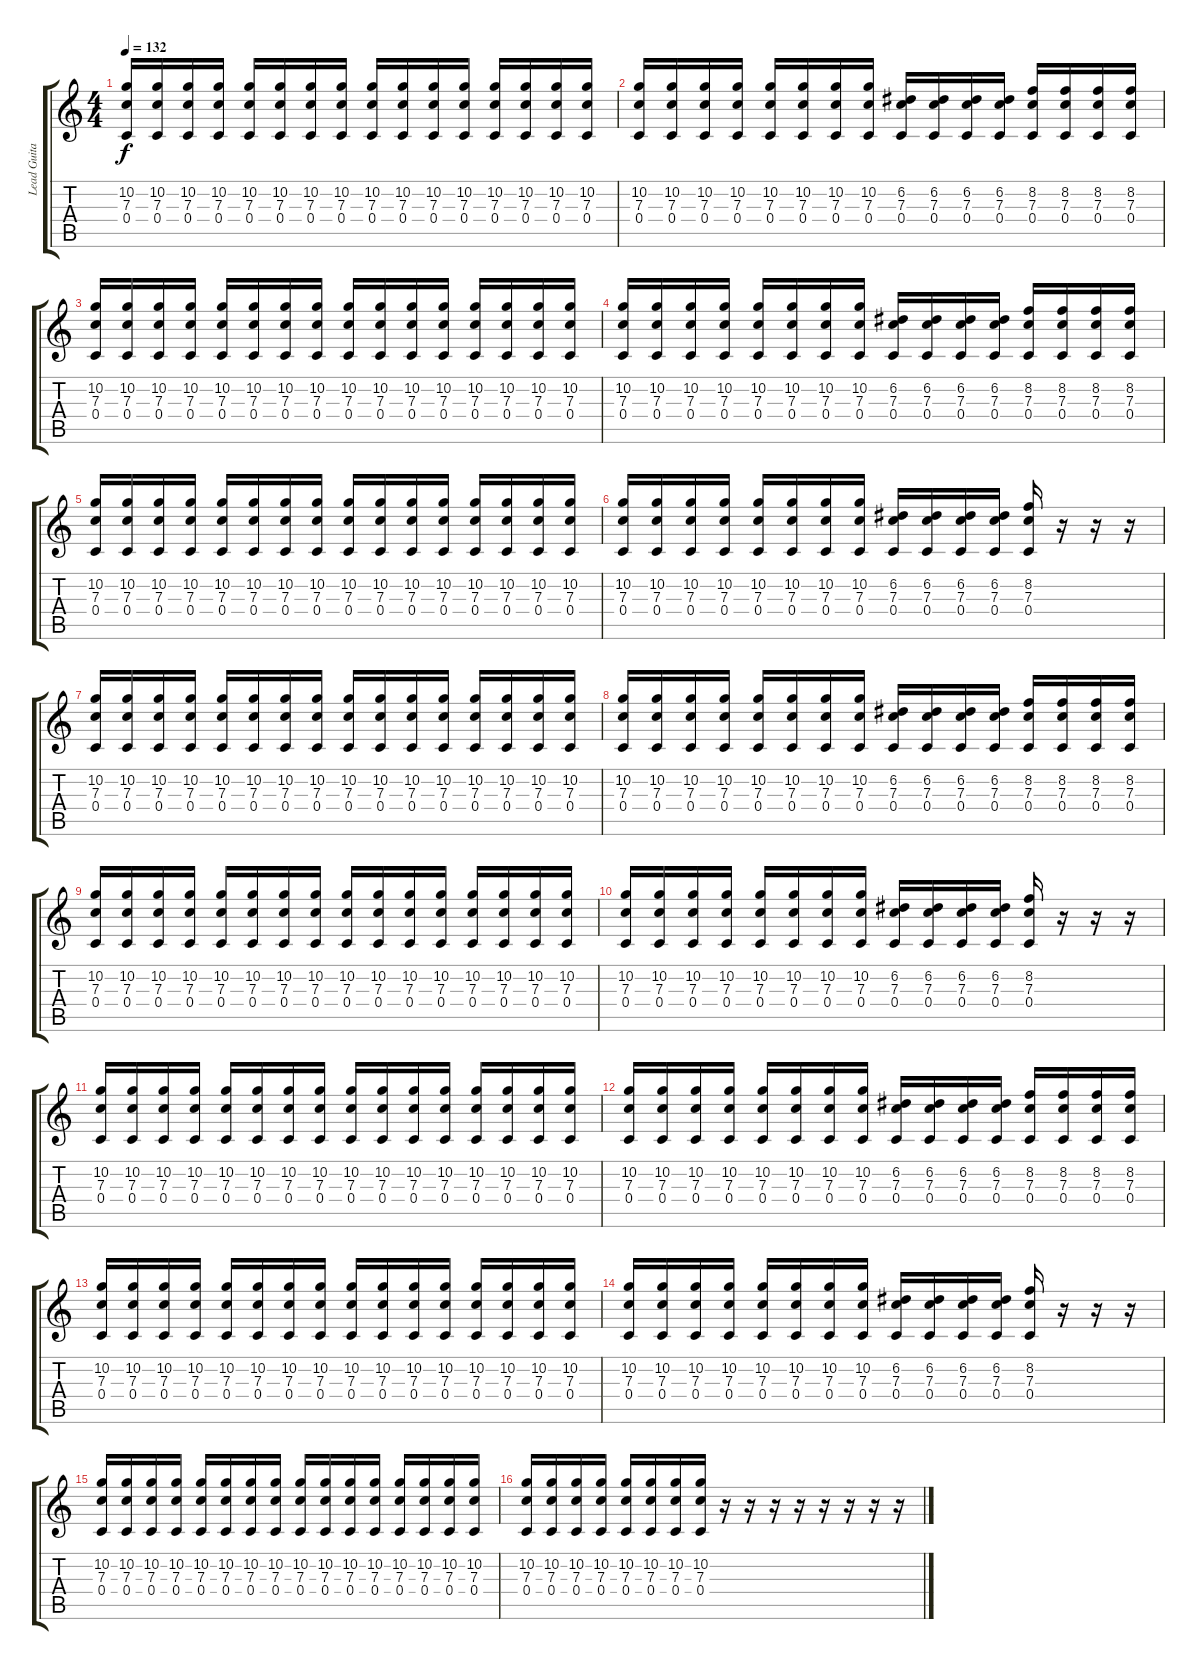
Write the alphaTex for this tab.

\track ("Lead Guitar " "Lead Guita") {instrument distortionguitar}
\staff {score tabs}
\tuning (D4 A3 F3 C3 G2 C2) {hide}
\ts (4 4)
\tempo 132
\clef g2
\ks c
(10.2 7.3 0.4).16{dy f instrument distortionguitar} (10.2 7.3 0.4).16 (10.2 7.3 0.4).16 (10.2 7.3 0.4).16 (10.2 7.3 0.4).16 (10.2 7.3 0.4).16 (10.2 7.3 0.4).16 (10.2 7.3 0.4).16 (10.2 7.3 0.4).16 (10.2 7.3 0.4).16 (10.2 7.3 0.4).16 (10.2 7.3 0.4).16 (10.2 7.3 0.4).16 (10.2 7.3 0.4).16 (10.2 7.3 0.4).16 (10.2 7.3 0.4).16 |
(10.2 7.3 0.4).16 (10.2 7.3 0.4).16 (10.2 7.3 0.4).16 (10.2 7.3 0.4).16 (10.2 7.3 0.4).16 (10.2 7.3 0.4).16 (10.2 7.3 0.4).16 (10.2 7.3 0.4).16 (6.2 7.3 0.4).16 (6.2 7.3 0.4).16 (6.2 7.3 0.4).16 (6.2 7.3 0.4).16 (8.2 7.3 0.4).16 (8.2 7.3 0.4).16 (8.2 7.3 0.4).16 (8.2 7.3 0.4).16 |
(10.2 7.3 0.4).16 (10.2 7.3 0.4).16 (10.2 7.3 0.4).16 (10.2 7.3 0.4).16 (10.2 7.3 0.4).16 (10.2 7.3 0.4).16 (10.2 7.3 0.4).16 (10.2 7.3 0.4).16 (10.2 7.3 0.4).16 (10.2 7.3 0.4).16 (10.2 7.3 0.4).16 (10.2 7.3 0.4).16 (10.2 7.3 0.4).16 (10.2 7.3 0.4).16 (10.2 7.3 0.4).16 (10.2 7.3 0.4).16 |
(10.2 7.3 0.4).16 (10.2 7.3 0.4).16 (10.2 7.3 0.4).16 (10.2 7.3 0.4).16 (10.2 7.3 0.4).16 (10.2 7.3 0.4).16 (10.2 7.3 0.4).16 (10.2 7.3 0.4).16 (6.2 7.3 0.4).16 (6.2 7.3 0.4).16 (6.2 7.3 0.4).16 (6.2 7.3 0.4).16 (8.2 7.3 0.4).16 (8.2 7.3 0.4).16 (8.2 7.3 0.4).16 (8.2 7.3 0.4).16 |
(10.2 7.3 0.4).16 (10.2 7.3 0.4).16 (10.2 7.3 0.4).16 (10.2 7.3 0.4).16 (10.2 7.3 0.4).16 (10.2 7.3 0.4).16 (10.2 7.3 0.4).16 (10.2 7.3 0.4).16 (10.2 7.3 0.4).16 (10.2 7.3 0.4).16 (10.2 7.3 0.4).16 (10.2 7.3 0.4).16 (10.2 7.3 0.4).16 (10.2 7.3 0.4).16 (10.2 7.3 0.4).16 (10.2 7.3 0.4).16 |
(10.2 7.3 0.4).16 (10.2 7.3 0.4).16 (10.2 7.3 0.4).16 (10.2 7.3 0.4).16 (10.2 7.3 0.4).16 (10.2 7.3 0.4).16 (10.2 7.3 0.4).16 (10.2 7.3 0.4).16 (6.2 7.3 0.4).16 (6.2 7.3 0.4).16 (6.2 7.3 0.4).16 (6.2 7.3 0.4).16 (8.2 7.3 0.4).16 r.16 r.16 r.16 |
(10.2 7.3 0.4).16 (10.2 7.3 0.4).16 (10.2 7.3 0.4).16 (10.2 7.3 0.4).16 (10.2 7.3 0.4).16 (10.2 7.3 0.4).16 (10.2 7.3 0.4).16 (10.2 7.3 0.4).16 (10.2 7.3 0.4).16 (10.2 7.3 0.4).16 (10.2 7.3 0.4).16 (10.2 7.3 0.4).16 (10.2 7.3 0.4).16 (10.2 7.3 0.4).16 (10.2 7.3 0.4).16 (10.2 7.3 0.4).16 |
(10.2 7.3 0.4).16 (10.2 7.3 0.4).16 (10.2 7.3 0.4).16 (10.2 7.3 0.4).16 (10.2 7.3 0.4).16 (10.2 7.3 0.4).16 (10.2 7.3 0.4).16 (10.2 7.3 0.4).16 (6.2 7.3 0.4).16 (6.2 7.3 0.4).16 (6.2 7.3 0.4).16 (6.2 7.3 0.4).16 (8.2 7.3 0.4).16 (8.2 7.3 0.4).16 (8.2 7.3 0.4).16 (8.2 7.3 0.4).16 |
(10.2 7.3 0.4).16 (10.2 7.3 0.4).16 (10.2 7.3 0.4).16 (10.2 7.3 0.4).16 (10.2 7.3 0.4).16 (10.2 7.3 0.4).16 (10.2 7.3 0.4).16 (10.2 7.3 0.4).16 (10.2 7.3 0.4).16 (10.2 7.3 0.4).16 (10.2 7.3 0.4).16 (10.2 7.3 0.4).16 (10.2 7.3 0.4).16 (10.2 7.3 0.4).16 (10.2 7.3 0.4).16 (10.2 7.3 0.4).16 |
(10.2 7.3 0.4).16 (10.2 7.3 0.4).16 (10.2 7.3 0.4).16 (10.2 7.3 0.4).16 (10.2 7.3 0.4).16 (10.2 7.3 0.4).16 (10.2 7.3 0.4).16 (10.2 7.3 0.4).16 (6.2 7.3 0.4).16 (6.2 7.3 0.4).16 (6.2 7.3 0.4).16 (6.2 7.3 0.4).16 (8.2 7.3 0.4).16 r.16 r.16 r.16 |
(10.2 7.3 0.4).16 (10.2 7.3 0.4).16 (10.2 7.3 0.4).16 (10.2 7.3 0.4).16 (10.2 7.3 0.4).16 (10.2 7.3 0.4).16 (10.2 7.3 0.4).16 (10.2 7.3 0.4).16 (10.2 7.3 0.4).16 (10.2 7.3 0.4).16 (10.2 7.3 0.4).16 (10.2 7.3 0.4).16 (10.2 7.3 0.4).16 (10.2 7.3 0.4).16 (10.2 7.3 0.4).16 (10.2 7.3 0.4).16 |
(10.2 7.3 0.4).16 (10.2 7.3 0.4).16 (10.2 7.3 0.4).16 (10.2 7.3 0.4).16 (10.2 7.3 0.4).16 (10.2 7.3 0.4).16 (10.2 7.3 0.4).16 (10.2 7.3 0.4).16 (6.2 7.3 0.4).16 (6.2 7.3 0.4).16 (6.2 7.3 0.4).16 (6.2 7.3 0.4).16 (8.2 7.3 0.4).16 (8.2 7.3 0.4).16 (8.2 7.3 0.4).16 (8.2 7.3 0.4).16 |
(10.2 7.3 0.4).16 (10.2 7.3 0.4).16 (10.2 7.3 0.4).16 (10.2 7.3 0.4).16 (10.2 7.3 0.4).16 (10.2 7.3 0.4).16 (10.2 7.3 0.4).16 (10.2 7.3 0.4).16 (10.2 7.3 0.4).16 (10.2 7.3 0.4).16 (10.2 7.3 0.4).16 (10.2 7.3 0.4).16 (10.2 7.3 0.4).16 (10.2 7.3 0.4).16 (10.2 7.3 0.4).16 (10.2 7.3 0.4).16 |
(10.2 7.3 0.4).16 (10.2 7.3 0.4).16 (10.2 7.3 0.4).16 (10.2 7.3 0.4).16 (10.2 7.3 0.4).16 (10.2 7.3 0.4).16 (10.2 7.3 0.4).16 (10.2 7.3 0.4).16 (6.2 7.3 0.4).16 (6.2 7.3 0.4).16 (6.2 7.3 0.4).16 (6.2 7.3 0.4).16 (8.2 7.3 0.4).16 r.16 r.16 r.16 |
(10.2 7.3 0.4).16 (10.2 7.3 0.4).16 (10.2 7.3 0.4).16 (10.2 7.3 0.4).16 (10.2 7.3 0.4).16 (10.2 7.3 0.4).16 (10.2 7.3 0.4).16 (10.2 7.3 0.4).16 (10.2 7.3 0.4).16 (10.2 7.3 0.4).16 (10.2 7.3 0.4).16 (10.2 7.3 0.4).16 (10.2 7.3 0.4).16 (10.2 7.3 0.4).16 (10.2 7.3 0.4).16 (10.2 7.3 0.4).16 |
(10.2 7.3 0.4).16 (10.2 7.3 0.4).16 (10.2 7.3 0.4).16 (10.2 7.3 0.4).16 (10.2 7.3 0.4).16 (10.2 7.3 0.4).16 (10.2 7.3 0.4).16 (10.2 7.3 0.4).16 r.16 r.16 r.16 r.16 r.16 r.16 r.16 r.16
